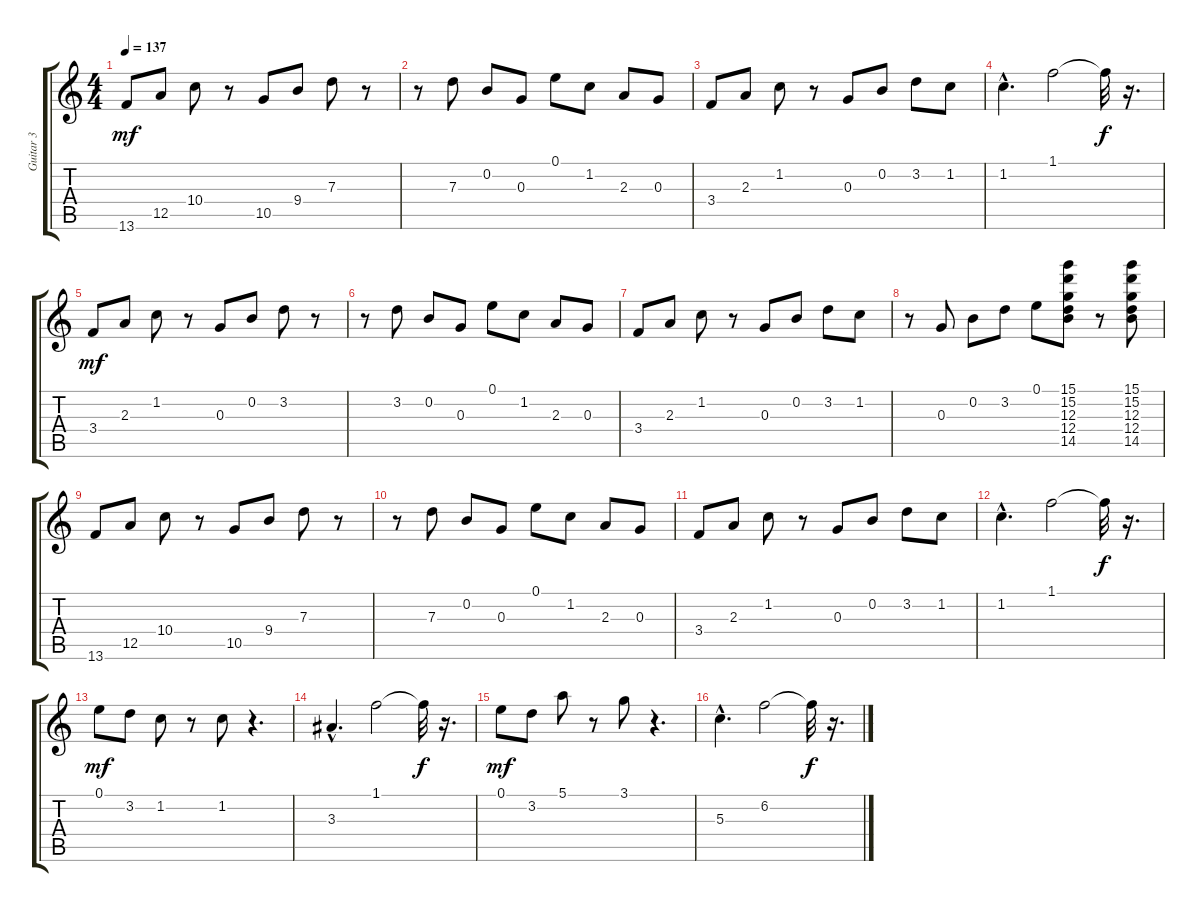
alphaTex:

\track ("Guitar 3" "Guitar 3") {instrument overdrivenguitar}
\staff {score tabs}
\tuning (E4 B3 G3 D3 A2 E2) {hide}
\ts (4 4)
\tempo 137
\clef g2
\ks c
13.6.8{dy mf} 12.5.8 10.4.8 r.8 10.5.8 9.4.8 7.3.8 r.8 |
r.8 7.3.8 0.2.8 0.3.8 0.1.8 1.2.8 2.3.8 0.3.8 |
3.4.8 2.3.8 1.2.8 r.8 0.3.8 0.2.8 3.2.8 1.2.8 |
1.2{hac}.4{d} 1.1.2 1.1{t}.32{dy f} r.16{d} |
3.4.8{dy mf} 2.3.8 1.2.8 r.8 0.3.8 0.2.8 3.2.8 r.8 |
r.8 3.2.8 0.2.8 0.3.8 0.1.8 1.2.8 2.3.8 0.3.8 |
3.4.8 2.3.8 1.2.8 r.8 0.3.8 0.2.8 3.2.8 1.2.8 |
r.8 0.3.8 0.2.8 3.2.8 0.1.8 (15.1 15.2 12.3 12.4 14.5).8 r.8 (15.1 15.2 12.3 12.4 14.5).8 |
13.6.8 12.5.8 10.4.8 r.8 10.5.8 9.4.8 7.3.8 r.8 |
r.8 7.3.8 0.2.8 0.3.8 0.1.8 1.2.8 2.3.8 0.3.8 |
3.4.8 2.3.8 1.2.8 r.8 0.3.8 0.2.8 3.2.8 1.2.8 |
1.2{hac}.4{d} 1.1.2 1.1{t}.32{dy f} r.16{d} |
0.1.8{dy mf} 3.2.8 1.2.8 r.8 1.2.8 r.4{d} |
3.3{hac}.4{d} 1.1.2 1.1{t}.32{dy f} r.16{d} |
0.1.8{dy mf} 3.2.8 5.1.8 r.8 3.1.8 r.4{d} |
5.3{hac}.4{d} 6.2.2 6.2{t}.32{dy f} r.16{d}
